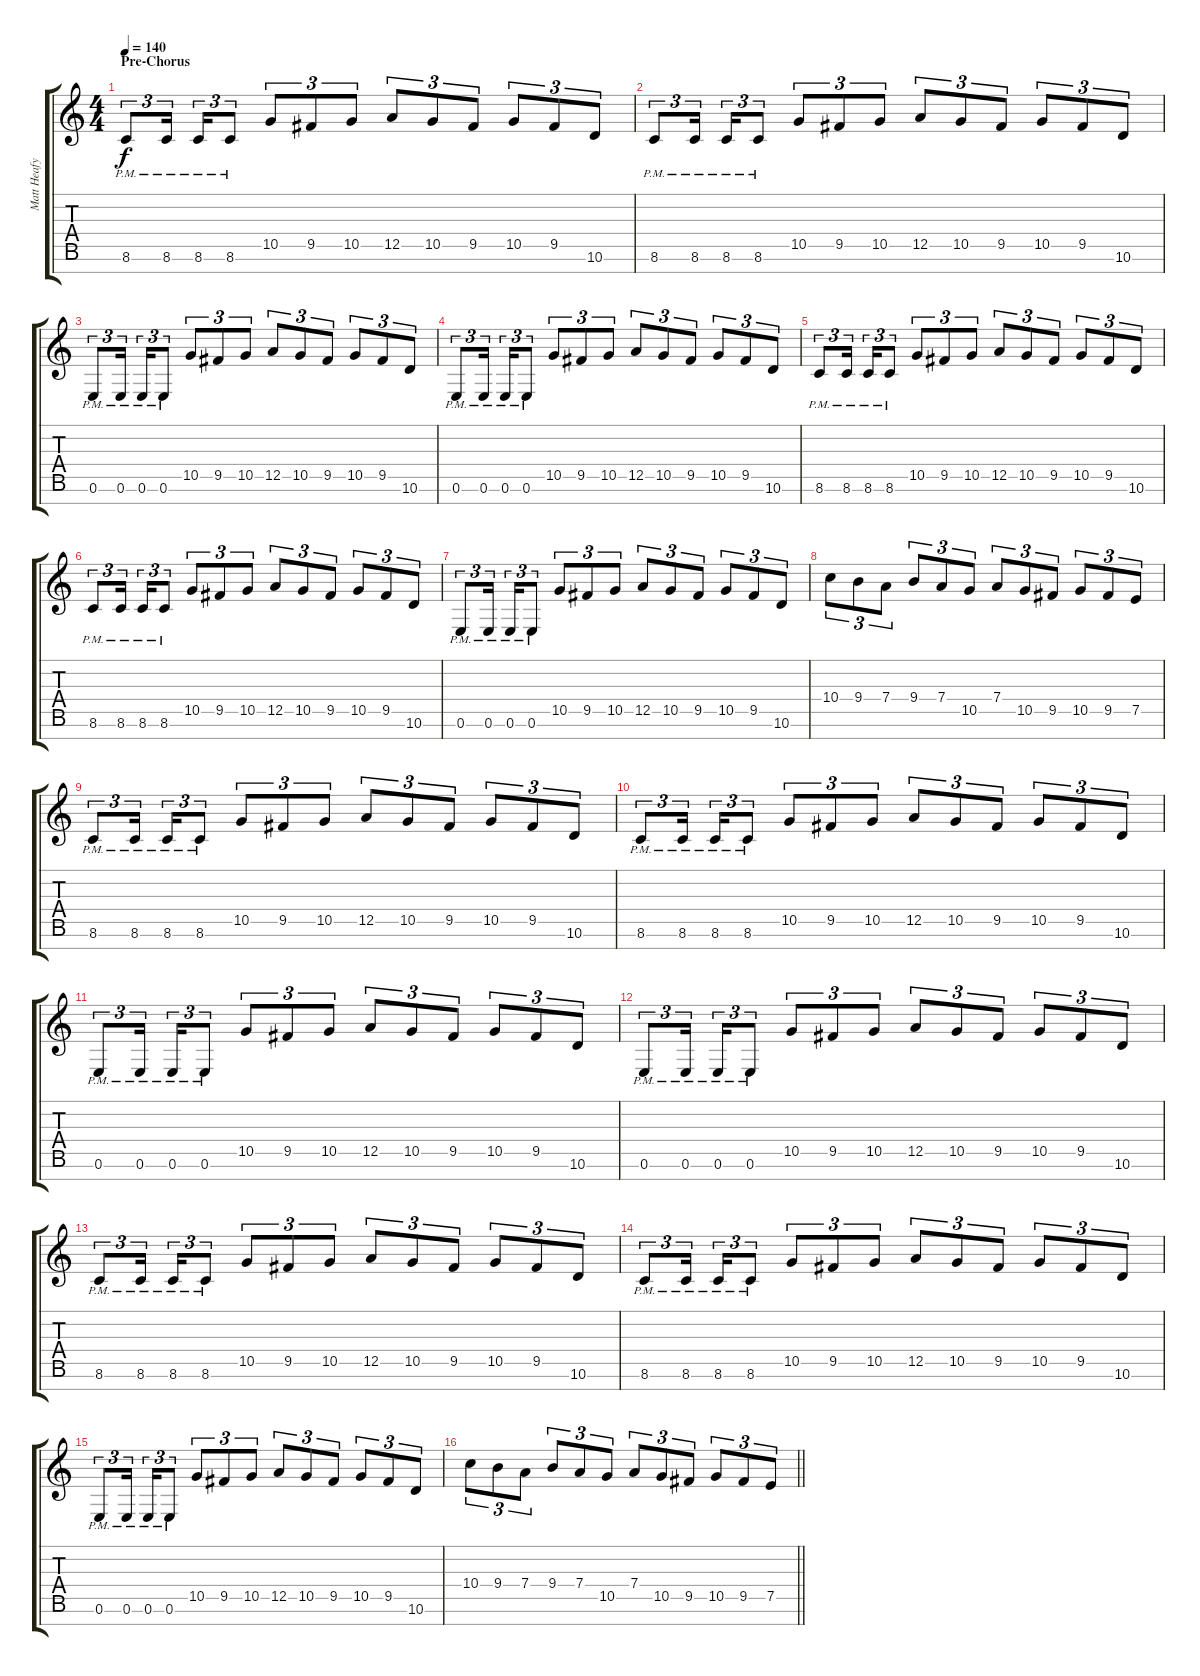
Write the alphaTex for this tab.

\track ("Matt Heafy" "Matt Heafy") {instrument distortionguitar}
\staff {score tabs}
\tuning (E4 B3 G3 D3 A2 E2 B1) {hide}
\ts (4 4)
\section ("" "Pre-Chorus")
\tempo 140
\clef g2
\ks c
8.6{pm}.8{tu (3 2) dy f} 8.6{pm}.16{tu (3 2) beam splitsecondary} 8.6{pm}.16{tu (3 2)} 8.6{pm}.8{tu (3 2)} 10.5.8{tu (3 2)} 9.5.8{tu (3 2)} 10.5.8{tu (3 2)} 12.5.8{tu (3 2)} 10.5.8{tu (3 2)} 9.5.8{tu (3 2)} 10.5.8{tu (3 2)} 9.5.8{tu (3 2)} 10.6.8{tu (3 2)} |
8.6{pm}.8{tu (3 2)} 8.6{pm}.16{tu (3 2) beam splitsecondary} 8.6{pm}.16{tu (3 2)} 8.6{pm}.8{tu (3 2)} 10.5.8{tu (3 2)} 9.5.8{tu (3 2)} 10.5.8{tu (3 2)} 12.5.8{tu (3 2)} 10.5.8{tu (3 2)} 9.5.8{tu (3 2)} 10.5.8{tu (3 2)} 9.5.8{tu (3 2)} 10.6.8{tu (3 2)} |
0.6{pm}.8{tu (3 2)} 0.6{pm}.16{tu (3 2) beam splitsecondary} 0.6{pm}.16{tu (3 2)} 0.6{pm}.8{tu (3 2)} 10.5.8{tu (3 2)} 9.5.8{tu (3 2)} 10.5.8{tu (3 2)} 12.5.8{tu (3 2)} 10.5.8{tu (3 2)} 9.5.8{tu (3 2)} 10.5.8{tu (3 2)} 9.5.8{tu (3 2)} 10.6.8{tu (3 2)} |
0.6{pm}.8{tu (3 2)} 0.6{pm}.16{tu (3 2) beam splitsecondary} 0.6{pm}.16{tu (3 2)} 0.6{pm}.8{tu (3 2)} 10.5.8{tu (3 2)} 9.5.8{tu (3 2)} 10.5.8{tu (3 2)} 12.5.8{tu (3 2)} 10.5.8{tu (3 2)} 9.5.8{tu (3 2)} 10.5.8{tu (3 2)} 9.5.8{tu (3 2)} 10.6.8{tu (3 2)} |
8.6{pm}.8{tu (3 2)} 8.6{pm}.16{tu (3 2) beam splitsecondary} 8.6{pm}.16{tu (3 2)} 8.6{pm}.8{tu (3 2)} 10.5.8{tu (3 2)} 9.5.8{tu (3 2)} 10.5.8{tu (3 2)} 12.5.8{tu (3 2)} 10.5.8{tu (3 2)} 9.5.8{tu (3 2)} 10.5.8{tu (3 2)} 9.5.8{tu (3 2)} 10.6.8{tu (3 2)} |
8.6{pm}.8{tu (3 2)} 8.6{pm}.16{tu (3 2) beam splitsecondary} 8.6{pm}.16{tu (3 2)} 8.6{pm}.8{tu (3 2)} 10.5.8{tu (3 2)} 9.5.8{tu (3 2)} 10.5.8{tu (3 2)} 12.5.8{tu (3 2)} 10.5.8{tu (3 2)} 9.5.8{tu (3 2)} 10.5.8{tu (3 2)} 9.5.8{tu (3 2)} 10.6.8{tu (3 2)} |
0.6{pm}.8{tu (3 2)} 0.6{pm}.16{tu (3 2) beam splitsecondary} 0.6{pm}.16{tu (3 2)} 0.6{pm}.8{tu (3 2)} 10.5.8{tu (3 2)} 9.5.8{tu (3 2)} 10.5.8{tu (3 2)} 12.5.8{tu (3 2)} 10.5.8{tu (3 2)} 9.5.8{tu (3 2)} 10.5.8{tu (3 2)} 9.5.8{tu (3 2)} 10.6.8{tu (3 2)} |
10.4.8{tu (3 2)} 9.4.8{tu (3 2)} 7.4.8{tu (3 2)} 9.4.8{tu (3 2)} 7.4.8{tu (3 2)} 10.5.8{tu (3 2)} 7.4.8{tu (3 2)} 10.5.8{tu (3 2)} 9.5.8{tu (3 2)} 10.5.8{tu (3 2)} 9.5.8{tu (3 2)} 7.5.8{tu (3 2)} |
8.6{pm}.8{tu (3 2)} 8.6{pm}.16{tu (3 2) beam splitsecondary} 8.6{pm}.16{tu (3 2)} 8.6{pm}.8{tu (3 2)} 10.5.8{tu (3 2)} 9.5.8{tu (3 2)} 10.5.8{tu (3 2)} 12.5.8{tu (3 2)} 10.5.8{tu (3 2)} 9.5.8{tu (3 2)} 10.5.8{tu (3 2)} 9.5.8{tu (3 2)} 10.6.8{tu (3 2)} |
8.6{pm}.8{tu (3 2)} 8.6{pm}.16{tu (3 2) beam splitsecondary} 8.6{pm}.16{tu (3 2)} 8.6{pm}.8{tu (3 2)} 10.5.8{tu (3 2)} 9.5.8{tu (3 2)} 10.5.8{tu (3 2)} 12.5.8{tu (3 2)} 10.5.8{tu (3 2)} 9.5.8{tu (3 2)} 10.5.8{tu (3 2)} 9.5.8{tu (3 2)} 10.6.8{tu (3 2)} |
0.6{pm}.8{tu (3 2)} 0.6{pm}.16{tu (3 2) beam splitsecondary} 0.6{pm}.16{tu (3 2)} 0.6{pm}.8{tu (3 2)} 10.5.8{tu (3 2)} 9.5.8{tu (3 2)} 10.5.8{tu (3 2)} 12.5.8{tu (3 2)} 10.5.8{tu (3 2)} 9.5.8{tu (3 2)} 10.5.8{tu (3 2)} 9.5.8{tu (3 2)} 10.6.8{tu (3 2)} |
0.6{pm}.8{tu (3 2)} 0.6{pm}.16{tu (3 2) beam splitsecondary} 0.6{pm}.16{tu (3 2)} 0.6{pm}.8{tu (3 2)} 10.5.8{tu (3 2)} 9.5.8{tu (3 2)} 10.5.8{tu (3 2)} 12.5.8{tu (3 2)} 10.5.8{tu (3 2)} 9.5.8{tu (3 2)} 10.5.8{tu (3 2)} 9.5.8{tu (3 2)} 10.6.8{tu (3 2)} |
8.6{pm}.8{tu (3 2)} 8.6{pm}.16{tu (3 2) beam splitsecondary} 8.6{pm}.16{tu (3 2)} 8.6{pm}.8{tu (3 2)} 10.5.8{tu (3 2)} 9.5.8{tu (3 2)} 10.5.8{tu (3 2)} 12.5.8{tu (3 2)} 10.5.8{tu (3 2)} 9.5.8{tu (3 2)} 10.5.8{tu (3 2)} 9.5.8{tu (3 2)} 10.6.8{tu (3 2)} |
8.6{pm}.8{tu (3 2)} 8.6{pm}.16{tu (3 2) beam splitsecondary} 8.6{pm}.16{tu (3 2)} 8.6{pm}.8{tu (3 2)} 10.5.8{tu (3 2)} 9.5.8{tu (3 2)} 10.5.8{tu (3 2)} 12.5.8{tu (3 2)} 10.5.8{tu (3 2)} 9.5.8{tu (3 2)} 10.5.8{tu (3 2)} 9.5.8{tu (3 2)} 10.6.8{tu (3 2)} |
0.6{pm}.8{tu (3 2)} 0.6{pm}.16{tu (3 2) beam splitsecondary} 0.6{pm}.16{tu (3 2)} 0.6{pm}.8{tu (3 2)} 10.5.8{tu (3 2)} 9.5.8{tu (3 2)} 10.5.8{tu (3 2)} 12.5.8{tu (3 2)} 10.5.8{tu (3 2)} 9.5.8{tu (3 2)} 10.5.8{tu (3 2)} 9.5.8{tu (3 2)} 10.6.8{tu (3 2)} |
\barLineRight lightlight
10.4.8{tu (3 2)} 9.4.8{tu (3 2)} 7.4.8{tu (3 2)} 9.4.8{tu (3 2)} 7.4.8{tu (3 2)} 10.5.8{tu (3 2)} 7.4.8{tu (3 2)} 10.5.8{tu (3 2)} 9.5.8{tu (3 2)} 10.5.8{tu (3 2)} 9.5.8{tu (3 2)} 7.5.8{tu (3 2)}
